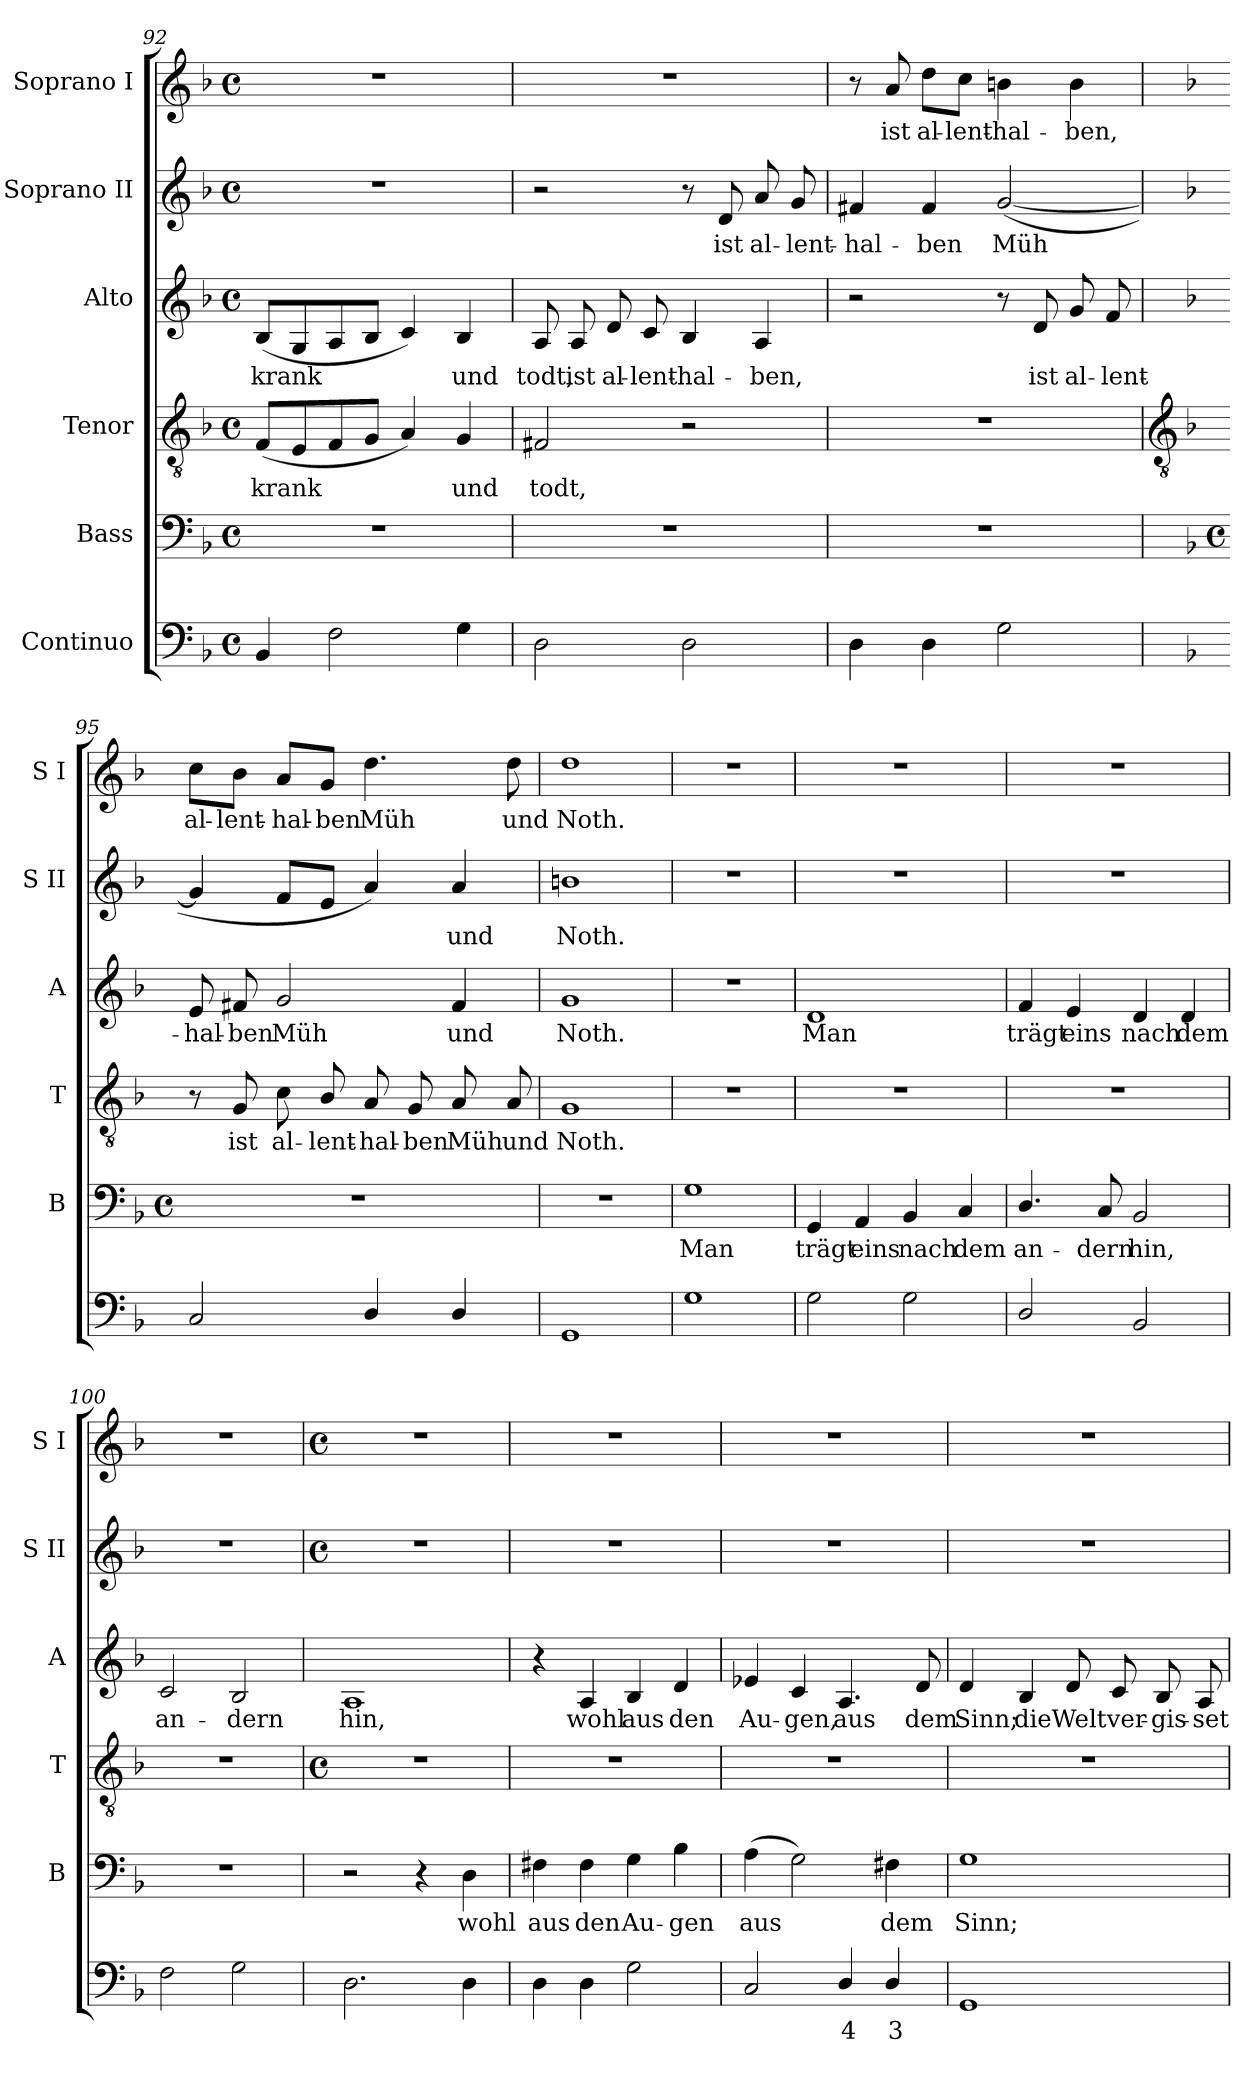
**kern	**text	**kern	**text	**kern	**text	**kern	**text	**kern	**text	**kern	**text
*part6	*part6	*part5	*part5	*part4	*part4	*part3	*part3	*part2	*part2	*part1	*part1
*staff6	*staff6	*staff5	*staff5	*staff4	*staff4	*staff3	*staff3	*staff2	*staff2	*staff1	*staff1
*I"Continuo	*	*I"Bass	*	*I"Tenor	*	*I"Alto	*	*I"Soprano II	*	*I"Soprano I	*
*	*	*I'B	*	*I'T	*	*I'A	*	*I'S II	*	*I'S I	*
*clefF4	*	*clefF4	*	*clefGv2	*	*clefG2	*	*clefG2	*	*clefG2	*
*k[b-]	*	*k[b-]	*	*k[b-]	*	*k[b-]	*	*k[b-]	*	*k[b-]	*
*F:	*	*F:	*	*F:	*	*F:	*	*F:	*	*F:	*
*M4/4	*	*M4/4	*	*M4/4	*	*M4/4	*	*M4/4	*	*M4/4	*
*met(c)	*	*met(c)	*	*met(c)	*	*met(c)	*	*met(c)	*	*met(c)	*
=92	=92	=92	=92	=92	=92	=92	=92	=92	=92	=92	=92
!	!	!	!	!	!LO:LY:b	!	!LO:LY:b	!	!	!	!
4BB-	.	1r	.	(<8FL	krank	(<8B-L	krank	1r	.	1r	.
.	.	.	.	8E	.	8G	.	.	.	.	.
2F	.	.	.	8F	.	8A	.	.	.	.	.
.	.	.	.	8GJ	.	8B-J	.	.	.	.	.
.	.	.	.	4A)	.	4c)	.	.	.	.	.
!	!	!	!	!	!LO:LY:b	!	!LO:LY:b	!	!	!	!
4G	.	.	.	4G	und	4B-	und	.	.	.	.
=93	=93	=93	=93	=93	=93	=93	=93	=93	=93	=93	=93
!	!	!	!	!	!LO:LY:b	!	!LO:LY:b	!	!	!	!
2D	.	1r	.	2F#X	todt,	8A	todt,	2r	.	1r	.
!	!	!	!	!	!	!	!LO:LY:b	!	!	!	!
.	.	.	.	.	.	8A	ist	.	.	.	.
!	!	!	!	!	!	!	!LO:LY:b	!	!	!	!
.	.	.	.	.	.	8d	al-	.	.	.	.
!	!	!	!	!	!	!	!LO:LY:b	!	!	!	!
.	.	.	.	.	.	8c	-lent-	.	.	.	.
!	!	!	!	!	!	!	!LO:LY:b	!	!	!	!
2D	.	.	.	2r	.	4B-	-hal-	8r	.	.	.
!	!	!	!	!	!	!	!	!	!LO:LY:b	!	!
.	.	.	.	.	.	.	.	8d	ist	.	.
!	!	!	!	!	!	!	!LO:LY:b	!	!LO:LY:b	!	!
.	.	.	.	.	.	4A	-ben,	8a	al-	.	.
!	!	!	!	!	!	!	!	!	!LO:LY:b	!	!
.	.	.	.	.	.	.	.	8g	-lent-	.	.
=94	=94	=94	=94	=94	=94	=94	=94	=94	=94	=94	=94
!	!	!	!	!	!	!	!	!	!LO:LY:b	!	!
4D	.	1r	.	1r	.	2r	.	4f#X	-hal-	8r	.
!	!	!	!	!	!	!	!	!	!	!	!LO:LY:b
.	.	.	.	.	.	.	.	.	.	8a	ist
!	!	!	!	!	!	!	!	!	!LO:LY:b	!	!LO:LY:b
4D	.	.	.	.	.	.	.	4f#	-ben	8dd\L	al-
!	!	!	!	!	!	!	!	!	!	!	!LO:LY:b
.	.	.	.	.	.	.	.	.	.	8cc\J	-lent-
!	!	!	!	!	!	!	!	!	!LO:LY:b	!	!LO:LY:b
2G	.	.	.	.	.	8r	.	(<[2g	Müh	4bn	-hal-
!	!	!	!	!	!	!	!LO:LY:b	!	!	!	!
.	.	.	.	.	.	8d	ist	.	.	.	.
!	!	!	!	!	!	!	!LO:LY:b	!	!	!	!LO:LY:b
.	.	.	.	.	.	8g	al-	.	.	4b	-ben,
!	!	!	!	!	!	!	!LO:LY:b	!	!	!	!
.	.	.	.	.	.	8f	-lent-	.	.	.	.
!!LO:LB:g=z
=95	=95	=95	=95	=95	=95	=95	=95	=95	=95	=95	=95
*	*	*	*	*clefGv2	*	*	*	*	*	*	*
*	*	*k[b-]	*	*	*	*	*	*	*	*	*
*	*	*F:	*	*	*	*	*	*	*	*	*
*	*	*M4/4	*	*	*	*	*	*	*	*	*
*	*	*met(c)	*	*	*	*	*	*	*	*	*
!	!	!	!	!	!	!	!LO:LY:b	!	!	!	!LO:LY:b
2C	.	1r	.	8r	.	8e	-hal-	4g]	.	8cc\L	al-
!	!	!	!	!	!LO:LY:b	!	!LO:LY:b	!	!	!	!LO:LY:b
.	.	.	.	8G	ist	8f#X	-ben	.	.	8b-\J	-lent-
!	!	!	!	!	!LO:LY:b	!	!LO:LY:b	!	!	!	!LO:LY:b
.	.	.	.	8c	al-	2g	Müh	8fL	.	8a/L	-hal-
!	!	!	!	!	!LO:LY:b	!	!	!	!	!	!LO:LY:b
.	.	.	.	8B-/	-lent-	.	.	8eJ	.	8g/J	-ben
!	!	!	!	!	!LO:LY:b	!	!	!	!	!	!LO:LY:b
4D/	.	.	.	8A	-hal-	.	.	4a)	.	4.dd	Müh
!	!	!	!	!	!LO:LY:b	!	!	!	!	!	!
.	.	.	.	8G	-ben	.	.	.	.	.	.
!	!	!	!	!	!LO:LY:b	!	!LO:LY:b	!	!LO:LY:b	!	!
4D/	.	.	.	8A	Müh	4f#	und	4a	und	.	.
!	!	!	!	!	!LO:LY:b	!	!	!	!	!	!LO:LY:b
.	.	.	.	8A	und	.	.	.	.	8dd	und
=96	=96	=96	=96	=96	=96	=96	=96	=96	=96	=96	=96
!	!	!	!	!	!LO:LY:b	!	!LO:LY:b	!	!LO:LY:b	!	!LO:LY:b
1GG	.	1r	.	1G	Noth.	1g	Noth.	1bn	Noth.	1dd	Noth.
=97	=97	=97	=97	=97	=97	=97	=97	=97	=97	=97	=97
!	!	!	!LO:LY:b	!	!	!	!	!	!	!	!
1G	.	1G	Man	1r	.	1r	.	1r	.	1r	.
=98	=98	=98	=98	=98	=98	=98	=98	=98	=98	=98	=98
!	!	!	!LO:LY:b	!	!	!	!LO:LY:b	!	!	!	!
2G	.	4GG	trägt	1r	.	1d	Man	1r	.	1r	.
!	!	!	!LO:LY:b	!	!	!	!	!	!	!	!
.	.	4AA	eins	.	.	.	.	.	.	.	.
!	!	!	!LO:LY:b	!	!	!	!	!	!	!	!
2G	.	4BB-	nach	.	.	.	.	.	.	.	.
!	!	!	!LO:LY:b	!	!	!	!	!	!	!	!
.	.	4C	dem	.	.	.	.	.	.	.	.
=99	=99	=99	=99	=99	=99	=99	=99	=99	=99	=99	=99
!	!	!	!LO:LY:b	!	!	!	!LO:LY:b	!	!	!	!
2D/	.	4.D/	an-	1r	.	4f	trägt	1r	.	1r	.
!	!	!	!	!	!	!	!LO:LY:b	!	!	!	!
.	.	.	.	.	.	4e	eins	.	.	.	.
!	!	!	!LO:LY:b	!	!	!	!	!	!	!	!
.	.	8C	-dern	.	.	.	.	.	.	.	.
!	!	!	!LO:LY:b	!	!	!	!LO:LY:b	!	!	!	!
2BB-	.	2BB-	hin,	.	.	4d	nach	.	.	.	.
!	!	!	!	!	!	!	!LO:LY:b	!	!	!	!
.	.	.	.	.	.	4d	dem	.	.	.	.
=100	=100	=100	=100	=100	=100	=100	=100	=100	=100	=100	=100
!	!	!	!	!	!	!	!LO:LY:b	!	!	!	!
2F	.	1r	.	1r	.	2c	an-	1r	.	1r	.
!	!	!	!	!	!	!	!LO:LY:b	!	!	!	!
2G	.	.	.	.	.	2B-	-dern	.	.	.	.
!!LO:LB:g=z
=101	=101	=101	=101	=101	=101	=101	=101	=101	=101	=101	=101
*	*	*	*	*M4/4	*	*	*	*M4/4	*	*M4/4	*
*	*	*	*	*met(c)	*	*	*	*met(c)	*	*met(c)	*
!	!	!	!	!	!	!	!LO:LY:b	!	!	!	!
2.D	.	2r	.	1r	.	1A	hin,	1r	.	1r	.
.	.	4r	.	.	.	.	.	.	.	.	.
!	!	!	!LO:LY:b	!	!	!	!	!	!	!	!
4D	.	4D	wohl	.	.	.	.	.	.	.	.
=102	=102	=102	=102	=102	=102	=102	=102	=102	=102	=102	=102
!	!	!	!LO:LY:b	!	!	!	!	!	!	!	!
4D	.	4F#X	aus	1r	.	4r	.	1r	.	1r	.
!	!	!	!LO:LY:b	!	!	!	!LO:LY:b	!	!	!	!
4D	.	4F#	den	.	.	4A	wohl	.	.	.	.
!	!	!	!LO:LY:b	!	!	!	!LO:LY:b	!	!	!	!
2G	.	4G	Au-	.	.	4B-	aus	.	.	.	.
!	!	!	!LO:LY:b	!	!	!	!LO:LY:b	!	!	!	!
.	.	4B-	-gen	.	.	4d	den	.	.	.	.
=103	=103	=103	=103	=103	=103	=103	=103	=103	=103	=103	=103
!	!	!	!LO:LY:b	!	!	!	!LO:LY:b	!	!	!	!
2C	.	(>4A	aus	1r	.	4e-X	Au-	1r	.	1r	.
!	!	!	!	!	!	!	!LO:LY:b	!	!	!	!
.	.	2G)	.	.	.	4c	-gen,	.	.	.	.
!	!LO:LY:b	!	!	!	!	!	!LO:LY:b	!	!	!	!
4D/	4	.	.	.	.	4.A	aus	.	.	.	.
!	!LO:LY:b	!	!LO:LY:b	!	!	!	!	!	!	!	!
4D/	3	4F#X	dem	.	.	.	.	.	.	.	.
!	!	!	!	!	!	!	!LO:LY:b	!	!	!	!
.	.	.	.	.	.	8d	dem	.	.	.	.
=104	=104	=104	=104	=104	=104	=104	=104	=104	=104	=104	=104
!	!	!	!LO:LY:b	!	!	!	!LO:LY:b	!	!	!	!
1GG	.	1G	Sinn;	1r	.	4d	Sinn;	1r	.	1r	.
!	!	!	!	!	!	!	!LO:LY:b	!	!	!	!
.	.	.	.	.	.	4B-	die	.	.	.	.
!	!	!	!	!	!	!	!LO:LY:b	!	!	!	!
.	.	.	.	.	.	8d	Welt	.	.	.	.
!	!	!	!	!	!	!	!LO:LY:b	!	!	!	!
.	.	.	.	.	.	8c	ver-	.	.	.	.
!	!	!	!	!	!	!	!LO:LY:b	!	!	!	!
.	.	.	.	.	.	8B-	-gis-	.	.	.	.
!	!	!	!	!	!	!	!LO:LY:b	!	!	!	!
.	.	.	.	.	.	8A	-set	.	.	.	.
=	=	=	=	=	=	=	=	=	=	=	=
*-	*-	*-	*-	*-	*-	*-	*-	*-	*-	*-	*-
